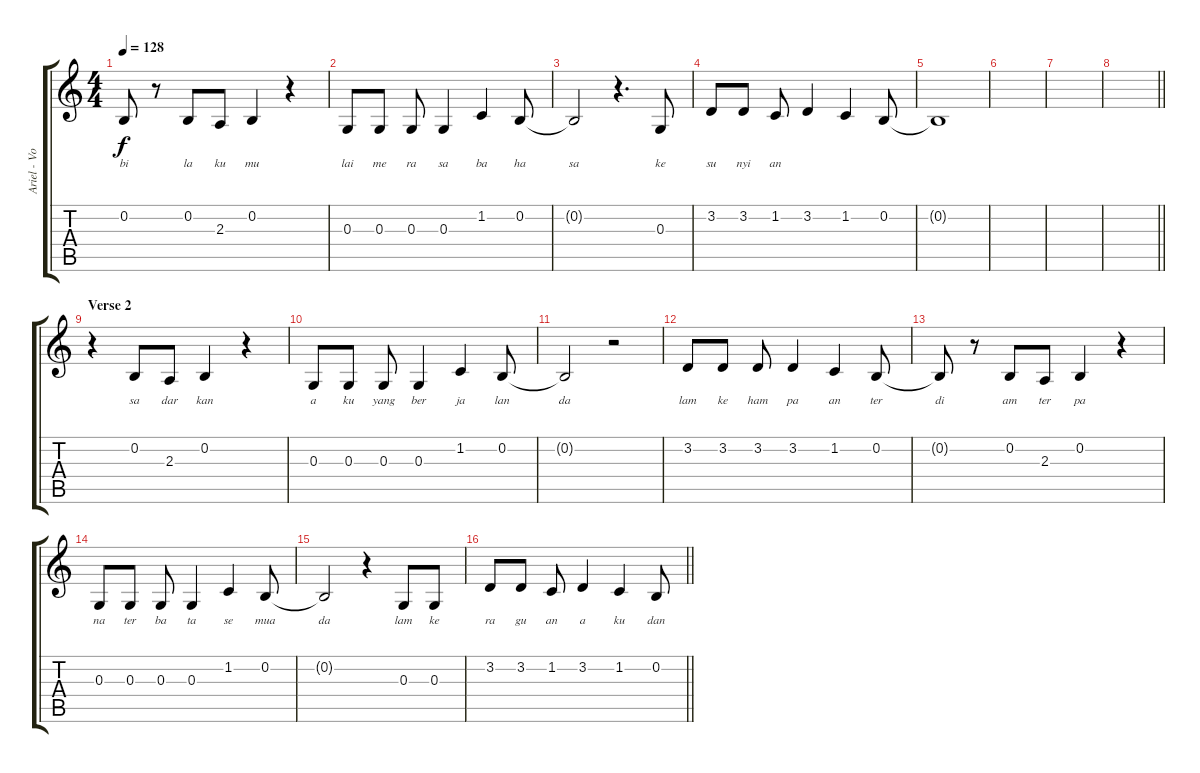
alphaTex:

\track ("Ariel - Vocal" "Ariel - Vo") {instrument viola}
\staff {score tabs}
\tuning (E4 B3 G3 D3 A2 E2) {hide}
\ts (4 4)
\tempo 128
\clef g2
\ks c
0.2{t}.8{lyrics (0 "bi") lyrics (1 "") lyrics (2 "") lyrics (3 "") lyrics (4 "") dy f} r.8 0.2.8{lyrics (0 "la") lyrics (1 "") lyrics (2 "") lyrics (3 "") lyrics (4 "")} 2.3.8{lyrics (0 "ku") lyrics (1 "") lyrics (2 "") lyrics (3 "") lyrics (4 "")} 0.2.4{lyrics (0 "mu") lyrics (1 "") lyrics (2 "") lyrics (3 "") lyrics (4 "")} r.4 |
0.3.8{lyrics (0 "lai") lyrics (1 "") lyrics (2 "") lyrics (3 "") lyrics (4 "")} 0.3.8{lyrics (0 "me") lyrics (1 "") lyrics (2 "") lyrics (3 "") lyrics (4 "")} 0.3.8{lyrics (0 "ra") lyrics (1 "") lyrics (2 "") lyrics (3 "") lyrics (4 "")} 0.3.4{lyrics (0 "sa") lyrics (1 "") lyrics (2 "") lyrics (3 "") lyrics (4 "")} 1.2.4{lyrics (0 "ba") lyrics (1 "") lyrics (2 "") lyrics (3 "") lyrics (4 "")} 0.2.8{lyrics (0 "ha") lyrics (1 "") lyrics (2 "") lyrics (3 "") lyrics (4 "")} |
0.2{t}.2{lyrics (0 "sa") lyrics (1 "") lyrics (2 "") lyrics (3 "") lyrics (4 "")} r.4{d} 0.3.8{lyrics (0 "ke") lyrics (1 "") lyrics (2 "") lyrics (3 "") lyrics (4 "")} |
3.2.8{lyrics (0 "su") lyrics (1 "") lyrics (2 "") lyrics (3 "") lyrics (4 "")} 3.2.8{lyrics (0 "nyi") lyrics (1 "") lyrics (2 "") lyrics (3 "") lyrics (4 "")} 1.2.8{lyrics (0 "an") lyrics (1 "") lyrics (2 "") lyrics (3 "") lyrics (4 "")} 3.2.4 1.2.4 0.2.8 |
0.2{t}.1 |
|
|
\barLineRight lightlight
|
\section ("" "Verse 2")
r.4 0.2.8{lyrics (0 "") lyrics (1 "sa") lyrics (2 "") lyrics (3 "") lyrics (4 "")} 2.3.8{lyrics (0 "") lyrics (1 "dar") lyrics (2 "") lyrics (3 "") lyrics (4 "")} 0.2.4{lyrics (0 "") lyrics (1 "kan") lyrics (2 "") lyrics (3 "") lyrics (4 "")} r.4 |
0.3.8{lyrics (0 "") lyrics (1 "a") lyrics (2 "") lyrics (3 "") lyrics (4 "")} 0.3.8{lyrics (0 "") lyrics (1 "ku") lyrics (2 "") lyrics (3 "") lyrics (4 "")} 0.3.8{lyrics (0 "") lyrics (1 "yang") lyrics (2 "") lyrics (3 "") lyrics (4 "")} 0.3.4{lyrics (0 "") lyrics (1 "ber") lyrics (2 "") lyrics (3 "") lyrics (4 "")} 1.2.4{lyrics (0 "") lyrics (1 "ja") lyrics (2 "") lyrics (3 "") lyrics (4 "")} 0.2.8{lyrics (0 "") lyrics (1 "lan") lyrics (2 "") lyrics (3 "") lyrics (4 "")} |
0.2{t}.2{lyrics (0 "") lyrics (1 "da") lyrics (2 "") lyrics (3 "") lyrics (4 "")} r.2 |
3.2.8{lyrics (0 "") lyrics (1 "lam") lyrics (2 "") lyrics (3 "") lyrics (4 "")} 3.2.8{lyrics (0 "") lyrics (1 "ke") lyrics (2 "") lyrics (3 "") lyrics (4 "")} 3.2.8{lyrics (0 "") lyrics (1 "ham") lyrics (2 "") lyrics (3 "") lyrics (4 "")} 3.2.4{lyrics (0 "") lyrics (1 "pa") lyrics (2 "") lyrics (3 "") lyrics (4 "")} 1.2.4{lyrics (0 "") lyrics (1 "an") lyrics (2 "") lyrics (3 "") lyrics (4 "")} 0.2.8{lyrics (0 "") lyrics (1 "ter") lyrics (2 "") lyrics (3 "") lyrics (4 "")} |
0.2{t}.8{lyrics (0 "") lyrics (1 "di") lyrics (2 "") lyrics (3 "") lyrics (4 "")} r.8 0.2.8{lyrics (0 "") lyrics (1 "am") lyrics (2 "") lyrics (3 "") lyrics (4 "")} 2.3.8{lyrics (0 "") lyrics (1 "ter") lyrics (2 "") lyrics (3 "") lyrics (4 "")} 0.2.4{lyrics (0 "") lyrics (1 "pa") lyrics (2 "") lyrics (3 "") lyrics (4 "")} r.4 |
0.3.8{lyrics (0 "") lyrics (1 "na") lyrics (2 "") lyrics (3 "") lyrics (4 "")} 0.3.8{lyrics (0 "") lyrics (1 "ter") lyrics (2 "") lyrics (3 "") lyrics (4 "")} 0.3.8{lyrics (0 "") lyrics (1 "ba") lyrics (2 "") lyrics (3 "") lyrics (4 "")} 0.3.4{lyrics (0 "") lyrics (1 "ta") lyrics (2 "") lyrics (3 "") lyrics (4 "")} 1.2.4{lyrics (0 "") lyrics (1 "se") lyrics (2 "") lyrics (3 "") lyrics (4 "")} 0.2.8{lyrics (0 "") lyrics (1 "mua") lyrics (2 "") lyrics (3 "") lyrics (4 "")} |
0.2{t}.2{lyrics (0 "") lyrics (1 "da") lyrics (2 "") lyrics (3 "") lyrics (4 "")} r.4 0.3.8{lyrics (0 "") lyrics (1 "lam") lyrics (2 "") lyrics (3 "") lyrics (4 "")} 0.3.8{lyrics (0 "") lyrics (1 "ke") lyrics (2 "") lyrics (3 "") lyrics (4 "")} |
\barLineRight lightlight
3.2.8{lyrics (0 "") lyrics (1 "ra") lyrics (2 "") lyrics (3 "") lyrics (4 "")} 3.2.8{lyrics (0 "") lyrics (1 "gu") lyrics (2 "") lyrics (3 "") lyrics (4 "")} 1.2.8{lyrics (0 "") lyrics (1 "an") lyrics (2 "") lyrics (3 "") lyrics (4 "")} 3.2.4{lyrics (0 "") lyrics (1 "a") lyrics (2 "") lyrics (3 "") lyrics (4 "")} 1.2.4{lyrics (0 "") lyrics (1 "ku") lyrics (2 "") lyrics (3 "") lyrics (4 "")} 0.2.8{lyrics (0 "") lyrics (1 "dan") lyrics (2 "") lyrics (3 "") lyrics (4 "")}
